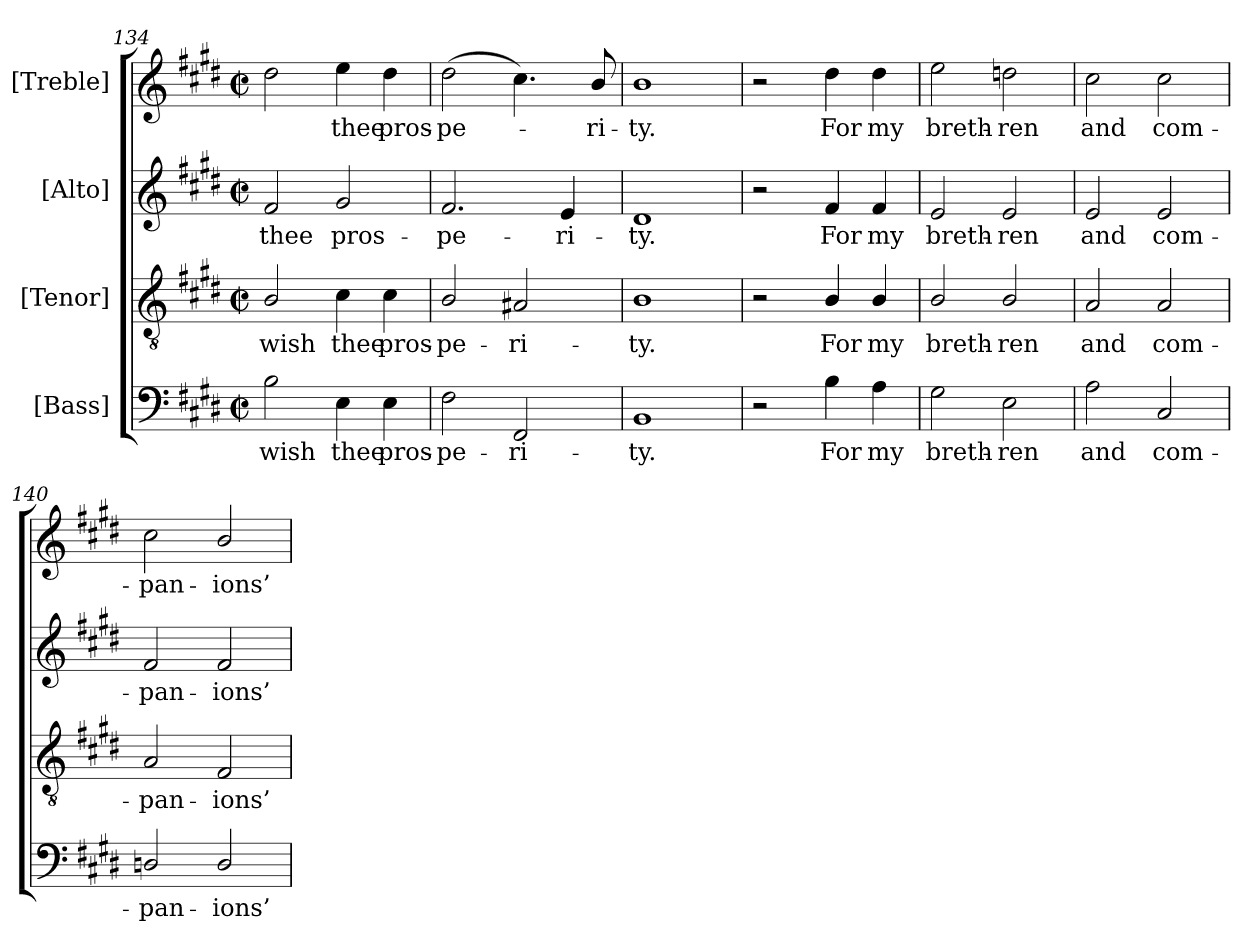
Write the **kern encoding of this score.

**kern	**text	**kern	**text	**kern	**text	**kern	**text
*part4	*part4	*part3	*part3	*part2	*part2	*part1	*part1
*staff4	*staff4	*staff3	*staff3	*staff2	*staff2	*staff1	*staff1
*I"[Bass]	*	*I"[Tenor]	*	*I"[Alto]	*	*I"[Treble]	*
*clefF4	*	*clefGv2	*	*clefG2	*	*clefG2	*
*	*	*ITrd7c12	*	*	*	*	*
*k[f#c#g#d#]	*	*k[f#c#g#d#]	*	*k[f#c#g#d#]	*	*k[f#c#g#d#]	*
*E:	*	*E:	*	*E:	*	*E:	*
*M2/2	*	*M2/2	*	*M2/2	*	*M2/2	*
*met(c|)	*	*met(c|)	*	*met(c|)	*	*met(c|)	*
=134	=134	=134	=134	=134	=134	=134	=134
!	!LO:LY:b:color=#000000	!	!	!	!	!	!
!	!	!	!LO:LY:b:color=#000000	!	!	!	!
!	!	!	!	!	!LO:LY:b:color=#000000	!	!
2Bi\	wish	2BBi/	wish	2f#i/	thee	2dd#i\	.
!	!LO:LY:b:color=#000000	!	!	!	!	!	!
!	!	!	!LO:LY:b:color=#000000	!	!	!	!
!	!	!	!	!	!LO:LY:b:color=#000000	!	!
!	!	!	!	!	!	!	!LO:LY:b:color=#000000
4Ei\	thee	4C#i\	thee	2g#i/	pros-	4eei\	thee
!	!LO:LY:b:color=#000000	!	!	!	!	!	!
!	!	!	!LO:LY:b:color=#000000	!	!	!	!
!	!	!	!	!	!	!	!LO:LY:b:color=#000000
4Ei\	pros-	4C#i\	pros-	.	.	4dd#i\	pros-
=135	=135	=135	=135	=135	=135	=135	=135
!	!LO:LY:b:color=#000000	!	!	!	!	!	!
!	!	!	!LO:LY:b:color=#000000	!	!	!	!
!	!	!	!	!	!LO:LY:b:color=#000000	!	!
!	!	!	!	!	!	!	!LO:LY:b:color=#000000
2F#i\	-pe-	2BBi/	-pe-	2.f#i/	-pe-	(2dd#i\	-pe-
!	!LO:LY:b:color=#000000	!	!	!	!	!	!
!	!	!	!LO:LY:b:color=#000000	!	!	!	!
2FF#i/	-ri-	2AA#Xi/	-ri-	.	.	4.cc#i\)	.
!	!	!	!	!	!LO:LY:b:color=#000000	!	!
.	.	.	.	4ei/	-ri-	.	.
!	!	!	!	!	!	!	!LO:LY:b:color=#000000
.	.	.	.	.	.	8bi/	-ri-
=136	=136	=136	=136	=136	=136	=136	=136
!	!LO:LY:b:color=#000000	!	!	!	!	!	!
!	!	!	!LO:LY:b:color=#000000	!	!	!	!
!	!	!	!	!	!LO:LY:b:color=#000000	!	!
!	!	!	!	!	!	!	!LO:LY:b:color=#000000
1BBi	-ty.	1BBi	-ty.	1d#i	-ty.	1bi	-ty.
=137	=137	=137	=137	=137	=137	=137	=137
2r	.	2r	.	2r	.	2r	.
!	!LO:LY:b:color=#000000	!	!	!	!	!	!
!	!	!	!LO:LY:b:color=#000000	!	!	!	!
!	!	!	!	!	!LO:LY:b:color=#000000	!	!
!	!	!	!	!	!	!	!LO:LY:b:color=#000000
4Bi\	For	4BBi/	For	4f#i/	For	4dd#i\	For
!	!LO:LY:b:color=#000000	!	!	!	!	!	!
!	!	!	!LO:LY:b:color=#000000	!	!	!	!
!	!	!	!	!	!LO:LY:b:color=#000000	!	!
!	!	!	!	!	!	!	!LO:LY:b:color=#000000
4Ai\	my	4BBi/	my	4f#i/	my	4dd#i\	my
=138	=138	=138	=138	=138	=138	=138	=138
!	!LO:LY:b:color=#000000	!	!	!	!	!	!
!	!	!	!LO:LY:b:color=#000000	!	!	!	!
!	!	!	!	!	!LO:LY:b:color=#000000	!	!
!	!	!	!	!	!	!	!LO:LY:b:color=#000000
2G#i\	breth-	2BBi/	breth-	2ei/	breth-	2eei\	breth-
!	!LO:LY:b:color=#000000	!	!	!	!	!	!
!	!	!	!LO:LY:b:color=#000000	!	!	!	!
!	!	!	!	!	!LO:LY:b:color=#000000	!	!
!	!	!	!	!	!	!	!LO:LY:b:color=#000000
2Ei\	-ren	2BBi/	-ren	2ei/	-ren	2ddni\	-ren
=139	=139	=139	=139	=139	=139	=139	=139
!	!LO:LY:b:color=#000000	!	!	!	!	!	!
!	!	!	!LO:LY:b:color=#000000	!	!	!	!
!	!	!	!	!	!LO:LY:b:color=#000000	!	!
!	!	!	!	!	!	!	!LO:LY:b:color=#000000
2Ai\	and	2AAi/	and	2ei/	and	2cc#i\	and
!	!LO:LY:b:color=#000000	!	!	!	!	!	!
!	!	!	!LO:LY:b:color=#000000	!	!	!	!
!	!	!	!	!	!LO:LY:b:color=#000000	!	!
!	!	!	!	!	!	!	!LO:LY:b:color=#000000
2C#i/	com-	2AAi/	com-	2ei/	com-	2cc#i\	com-
=140	=140	=140	=140	=140	=140	=140	=140
!	!LO:LY:b:color=#000000	!	!	!	!	!	!
!	!	!	!LO:LY:b:color=#000000	!	!	!	!
!	!	!	!	!	!LO:LY:b:color=#000000	!	!
!	!	!	!	!	!	!	!LO:LY:b:color=#000000
2Dni/	-pan-	2AAi/	-pan-	2f#i/	-pan-	2cc#i\	-pan-
!	!LO:LY:b:color=#000000	!	!	!	!	!	!
!	!	!	!LO:LY:b:color=#000000	!	!	!	!
!	!	!	!	!	!LO:LY:b:color=#000000	!	!
!	!	!	!	!	!	!	!LO:LY:b:color=#000000
2Di/	-ions’	2FF#i/	-ions’	2f#i/	-ions’	2bi/	-ions’
=	=	=	=	=	=	=	=
*-	*-	*-	*-	*-	*-	*-	*-
